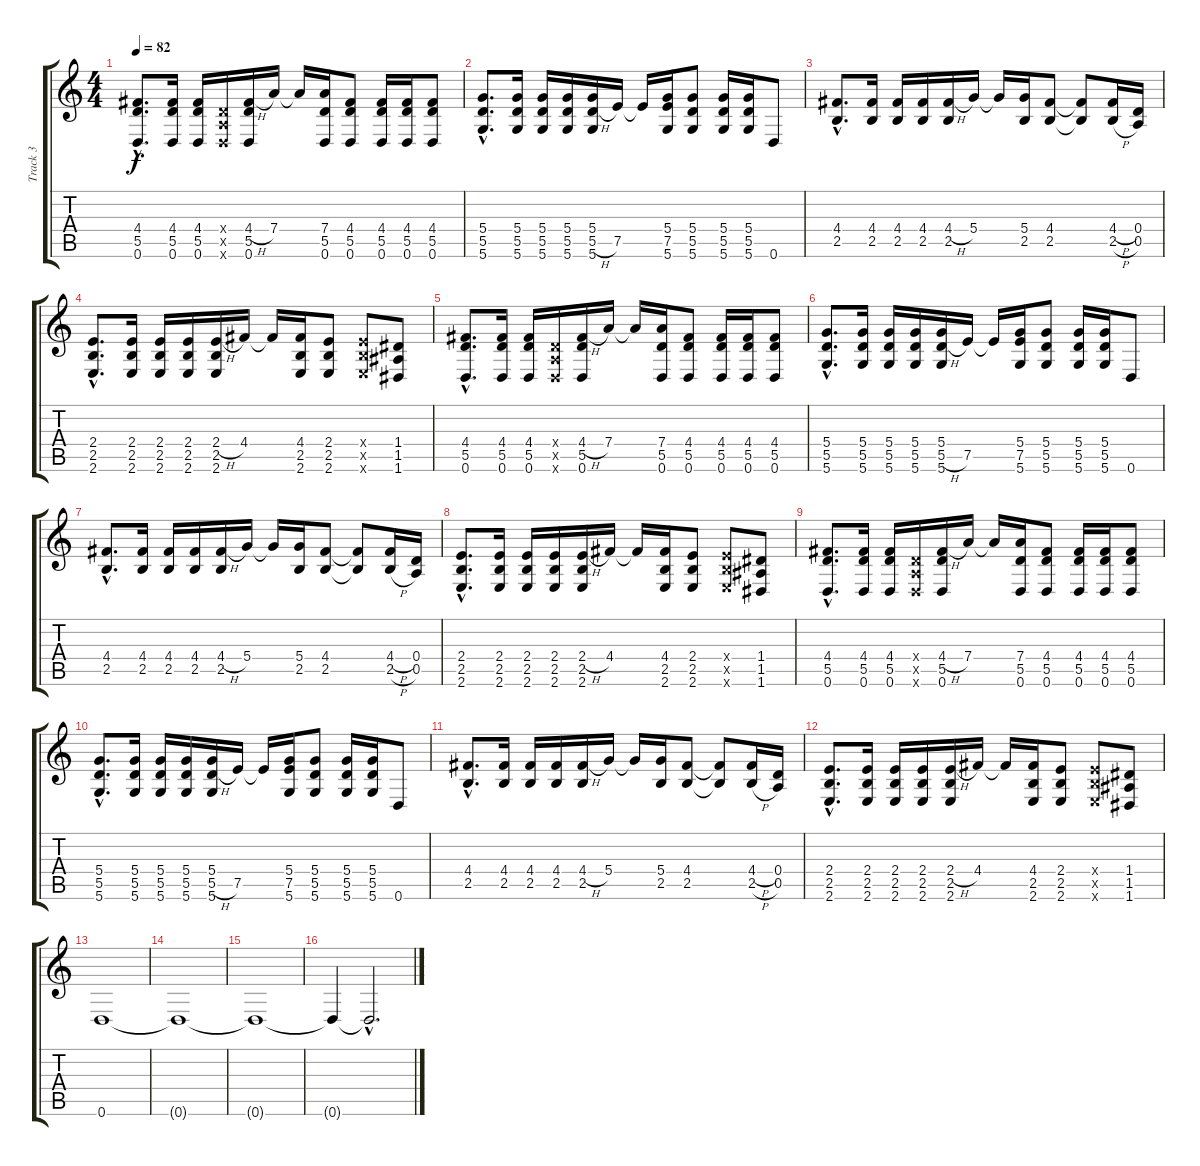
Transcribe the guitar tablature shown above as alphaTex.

\track ("Track 3" "Track 3") {instrument distortionguitar}
\staff {score tabs}
\tuning (E4 B3 G3 D3 A2 D2) {hide}
\ts (4 4)
\tempo 82
\clef g2
\ks c
(4.4{hac} 5.5{hac} 0.6{hac}).8{d dy f} (4.4 5.5 0.6).16 (4.4 5.5 0.6).16 (0.4{x} 0.5{x} 0.6{x}).16 (4.4{h} 5.5 0.6).16 7.4.16 7.4{t}.16 (7.4 5.5 0.6).16 (4.4 5.5 0.6).8 (4.4 5.5 0.6).16 (4.4 5.5 0.6).16 (4.4 5.5 0.6).8 |
(5.4{hac} 5.5{hac} 5.6{hac}).8{d} (5.4 5.5 5.6).16 (5.4 5.5 5.6).16 (5.4 5.5 5.6).16 (5.4 5.5{h} 5.6).16 7.5.16 7.5{t}.16 (5.4 7.5 5.6).16 (5.4 5.5 5.6).8 (5.4 5.5 5.6).16 (5.4 5.5 5.6).16 0.6.8 |
(4.4{hac} 2.5{hac}).8{d} (4.4 2.5).16 (4.4 2.5).16 (4.4 2.5).16 (4.4{h} 2.5).16 5.4.16 5.4{t}.16 (5.4 2.5).16 (4.4 2.5).8 (4.4{t} 2.5{t}).8 (4.4{h} 2.5{h}).16 (0.4 0.5).16 |
(2.4{hac} 2.5{hac} 2.6{hac}).8{d} (2.4 2.5 2.6).16 (2.4 2.5 2.6).16 (2.4 2.5 2.6).16 (2.4{h} 2.5 2.6).16 4.4.16 4.4{t}.16 (4.4 2.5 2.6).16 (2.4 2.5 2.6).8 (2.4{x} 2.5{x} 2.6{x}).8 (1.4 1.5 1.6).8 |
(4.4{hac} 5.5{hac} 0.6{hac}).8{d} (4.4 5.5 0.6).16 (4.4 5.5 0.6).16 (0.4{x} 0.5{x} 0.6{x}).16 (4.4{h} 5.5 0.6).16 7.4.16 7.4{t}.16 (7.4 5.5 0.6).16 (4.4 5.5 0.6).8 (4.4 5.5 0.6).16 (4.4 5.5 0.6).16 (4.4 5.5 0.6).8 |
(5.4{hac} 5.5{hac} 5.6{hac}).8{d} (5.4 5.5 5.6).16 (5.4 5.5 5.6).16 (5.4 5.5 5.6).16 (5.4 5.5{h} 5.6).16 7.5.16 7.5{t}.16 (5.4 7.5 5.6).16 (5.4 5.5 5.6).8 (5.4 5.5 5.6).16 (5.4 5.5 5.6).16 0.6.8 |
(4.4{hac} 2.5{hac}).8{d} (4.4 2.5).16 (4.4 2.5).16 (4.4 2.5).16 (4.4{h} 2.5).16 5.4.16 5.4{t}.16 (5.4 2.5).16 (4.4 2.5).8 (4.4{t} 2.5{t}).8 (4.4{h} 2.5{h}).16 (0.4 0.5).16 |
(2.4{hac} 2.5{hac} 2.6{hac}).8{d} (2.4 2.5 2.6).16 (2.4 2.5 2.6).16 (2.4 2.5 2.6).16 (2.4{h} 2.5 2.6).16 4.4.16 4.4{t}.16 (4.4 2.5 2.6).16 (2.4 2.5 2.6).8 (2.4{x} 2.5{x} 2.6{x}).8 (1.4 1.5 1.6).8 |
(4.4{hac} 5.5{hac} 0.6{hac}).8{d} (4.4 5.5 0.6).16 (4.4 5.5 0.6).16 (0.4{x} 0.5{x} 0.6{x}).16 (4.4{h} 5.5 0.6).16 7.4.16 7.4{t}.16 (7.4 5.5 0.6).16 (4.4 5.5 0.6).8 (4.4 5.5 0.6).16 (4.4 5.5 0.6).16 (4.4 5.5 0.6).8 |
(5.4{hac} 5.5{hac} 5.6{hac}).8{d} (5.4 5.5 5.6).16 (5.4 5.5 5.6).16 (5.4 5.5 5.6).16 (5.4 5.5{h} 5.6).16 7.5.16 7.5{t}.16 (5.4 7.5 5.6).16 (5.4 5.5 5.6).8 (5.4 5.5 5.6).16 (5.4 5.5 5.6).16 0.6.8 |
(4.4{hac} 2.5{hac}).8{d} (4.4 2.5).16 (4.4 2.5).16 (4.4 2.5).16 (4.4{h} 2.5).16 5.4.16 5.4{t}.16 (5.4 2.5).16 (4.4 2.5).8 (4.4{t} 2.5{t}).8 (4.4{h} 2.5{h}).16 (0.4 0.5).16 |
(2.4{hac} 2.5{hac} 2.6{hac}).8{d} (2.4 2.5 2.6).16 (2.4 2.5 2.6).16 (2.4 2.5 2.6).16 (2.4{h} 2.5 2.6).16 4.4.16 4.4{t}.16 (4.4 2.5 2.6).16 (2.4 2.5 2.6).8 (2.4{x} 2.5{x} 2.6{x}).8 (1.4 1.5 1.6).8 |
0.6.1 |
0.6{t}.1 |
0.6{t}.1 |
0.6{t}.4 0.6{hac t}.2{d}
